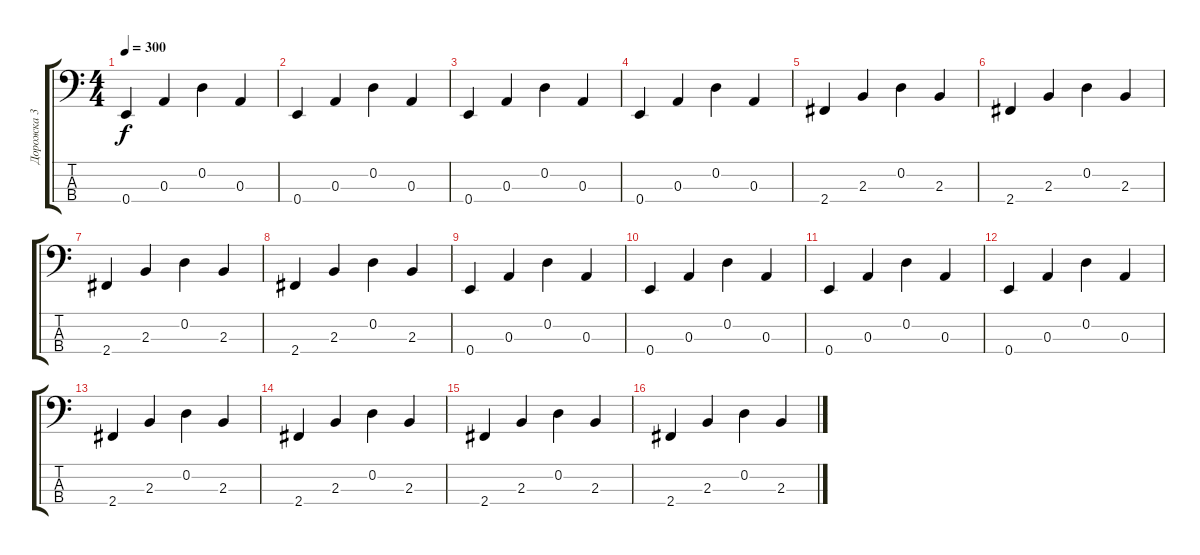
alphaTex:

\track ("Дорожка 3" "Дорожка 3") {instrument slapbass1}
\staff {score tabs}
\tuning (G2 D2 A1 E1) {hide}
\ts (4 4)
\tempo 300
\clef f4
\ks c
0.4.4{dy f} 0.3.4 0.2.4 0.3.4 |
0.4.4 0.3.4 0.2.4 0.3.4 |
0.4.4 0.3.4 0.2.4 0.3.4 |
0.4.4 0.3.4 0.2.4 0.3.4 |
2.4.4 2.3.4 0.2.4 2.3.4 |
2.4.4 2.3.4 0.2.4 2.3.4 |
2.4.4 2.3.4 0.2.4 2.3.4 |
2.4.4 2.3.4 0.2.4 2.3.4 |
0.4.4 0.3.4 0.2.4 0.3.4 |
0.4.4 0.3.4 0.2.4 0.3.4 |
0.4.4 0.3.4 0.2.4 0.3.4 |
0.4.4 0.3.4 0.2.4 0.3.4 |
2.4.4 2.3.4 0.2.4 2.3.4 |
2.4.4 2.3.4 0.2.4 2.3.4 |
2.4.4 2.3.4 0.2.4 2.3.4 |
2.4.4 2.3.4 0.2.4 2.3.4
